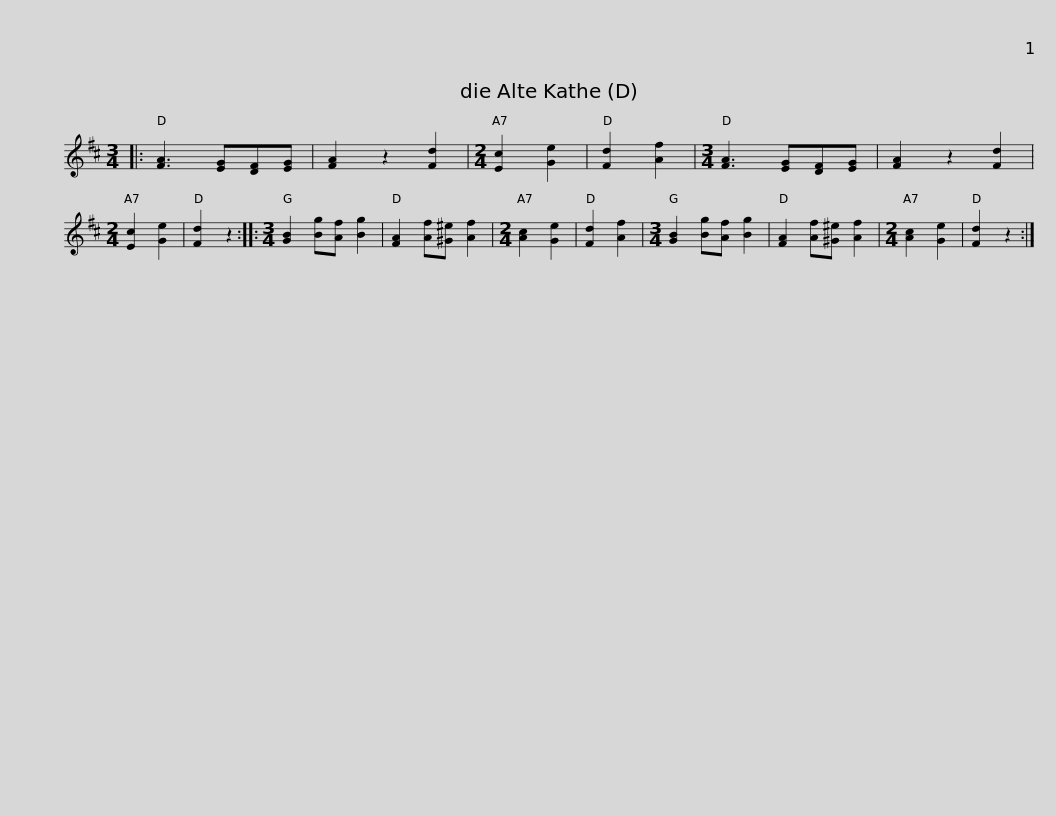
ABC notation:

X:1
L:1/8
M:3/4
I:linebreak $
K:D
V:1 treble
V:1
|: [FA]3 [EG][DF][EG] | [FA]2 z2 [Fd]2 |[M:2/4] [Ec]2 [Ge]2 | [Fd]2 [Af]2 |[M:3/4] [FA]3 [EG][DF][EG] | %5
 [FA]2 z2 [Fd]2 |[M:2/4] [Ec]2 [Ge]2 | [Fd]2 z2 ::[M:3/4] [GB]2 [Bg][Af] [Bg]2 | [FA]2 [Af][^G^e] [Af]2 |$ %10
[M:2/4] [Ac]2 [Ge]2 | [Fd]2 [Af]2 |[M:3/4] [GB]2 [Bg][Af] [Bg]2 | [FA]2 [Af][^G^e] [Af]2 |[M:2/4] [Ac]2 [Ge]2 | %15
 [Fd]2 z2 :| %16
